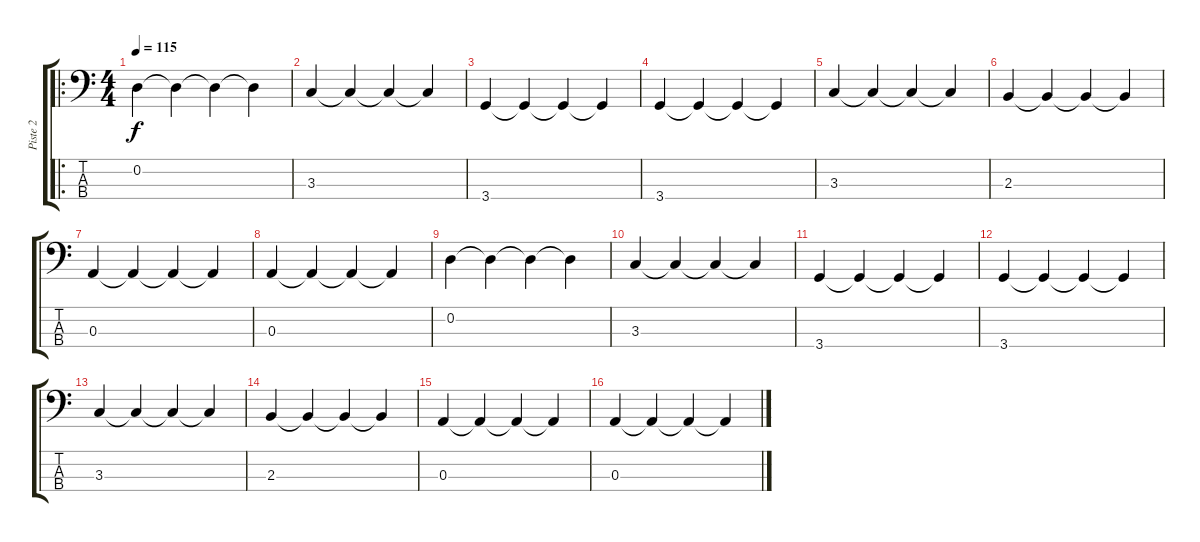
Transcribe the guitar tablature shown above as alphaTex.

\track ("Piste 2" "Piste 2") {instrument electricbassfinger}
\staff {score tabs}
\tuning (G2 D2 A1 E1) {hide}
\ro
\ts (4 4)
\tempo 115
\clef f4
\ks c
0.2.4{dy f volume 9 instrument electricbassfinger} 0.2{t}.4 0.2{t}.4 0.2{t}.4 |
3.3.4 3.3{t}.4 3.3{t}.4 3.3{t}.4 |
3.4.4 3.4{t}.4 3.4{t}.4 3.4{t}.4 |
3.4.4 3.4{t}.4 3.4{t}.4 3.4{t}.4 |
3.3.4 3.3{t}.4 3.3{t}.4 3.3{t}.4 |
2.3.4 2.3{t}.4 2.3{t}.4 2.3{t}.4 |
0.3.4 0.3{t}.4 0.3{t}.4 0.3{t}.4 |
0.3.4 0.3{t}.4 0.3{t}.4 0.3{t}.4 |
0.2.4 0.2{t}.4 0.2{t}.4 0.2{t}.4 |
3.3.4 3.3{t}.4 3.3{t}.4 3.3{t}.4 |
3.4.4 3.4{t}.4 3.4{t}.4 3.4{t}.4 |
3.4.4 3.4{t}.4 3.4{t}.4 3.4{t}.4 |
3.3.4 3.3{t}.4 3.3{t}.4 3.3{t}.4 |
2.3.4 2.3{t}.4 2.3{t}.4 2.3{t}.4 |
0.3.4 0.3{t}.4 0.3{t}.4 0.3{t}.4 |
0.3.4 0.3{t}.4 0.3{t}.4 0.3{t}.4
